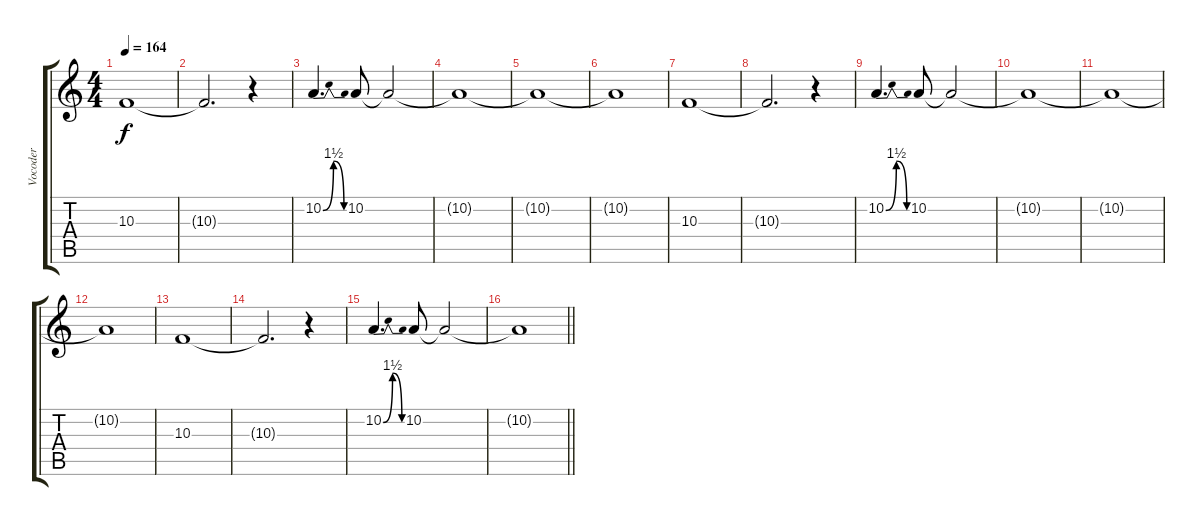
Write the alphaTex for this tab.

\track ("Vocoder" "Vocoder") {instrument fx8scifi}
\staff {score tabs}
\tuning (E4 B3 G3 D3 A2 E2) {hide}
\ts (4 4)
\tempo 164
\clef g2
\ks c
10.3.1{dy f} |
10.3{t}.2{d} r.4 |
10.2{be (bendrelease 0 0 20 6 51 6 60 0)}.4{d} 10.2.8 10.2{t}.2 |
10.2{t}.1 |
10.2{t}.1 |
10.2{t}.1 |
10.3.1 |
10.3{t}.2{d} r.4 |
10.2{be (bendrelease 0 0 20 6 51 6 60 0)}.4{d} 10.2.8 10.2{t}.2 |
10.2{t}.1 |
10.2{t}.1 |
10.2{t}.1 |
10.3.1 |
10.3{t}.2{d} r.4 |
10.2{be (bendrelease 0 0 20 6 51 6 60 0)}.4{d} 10.2.8 10.2{t}.2 |
\barLineRight lightlight
10.2{t}.1
